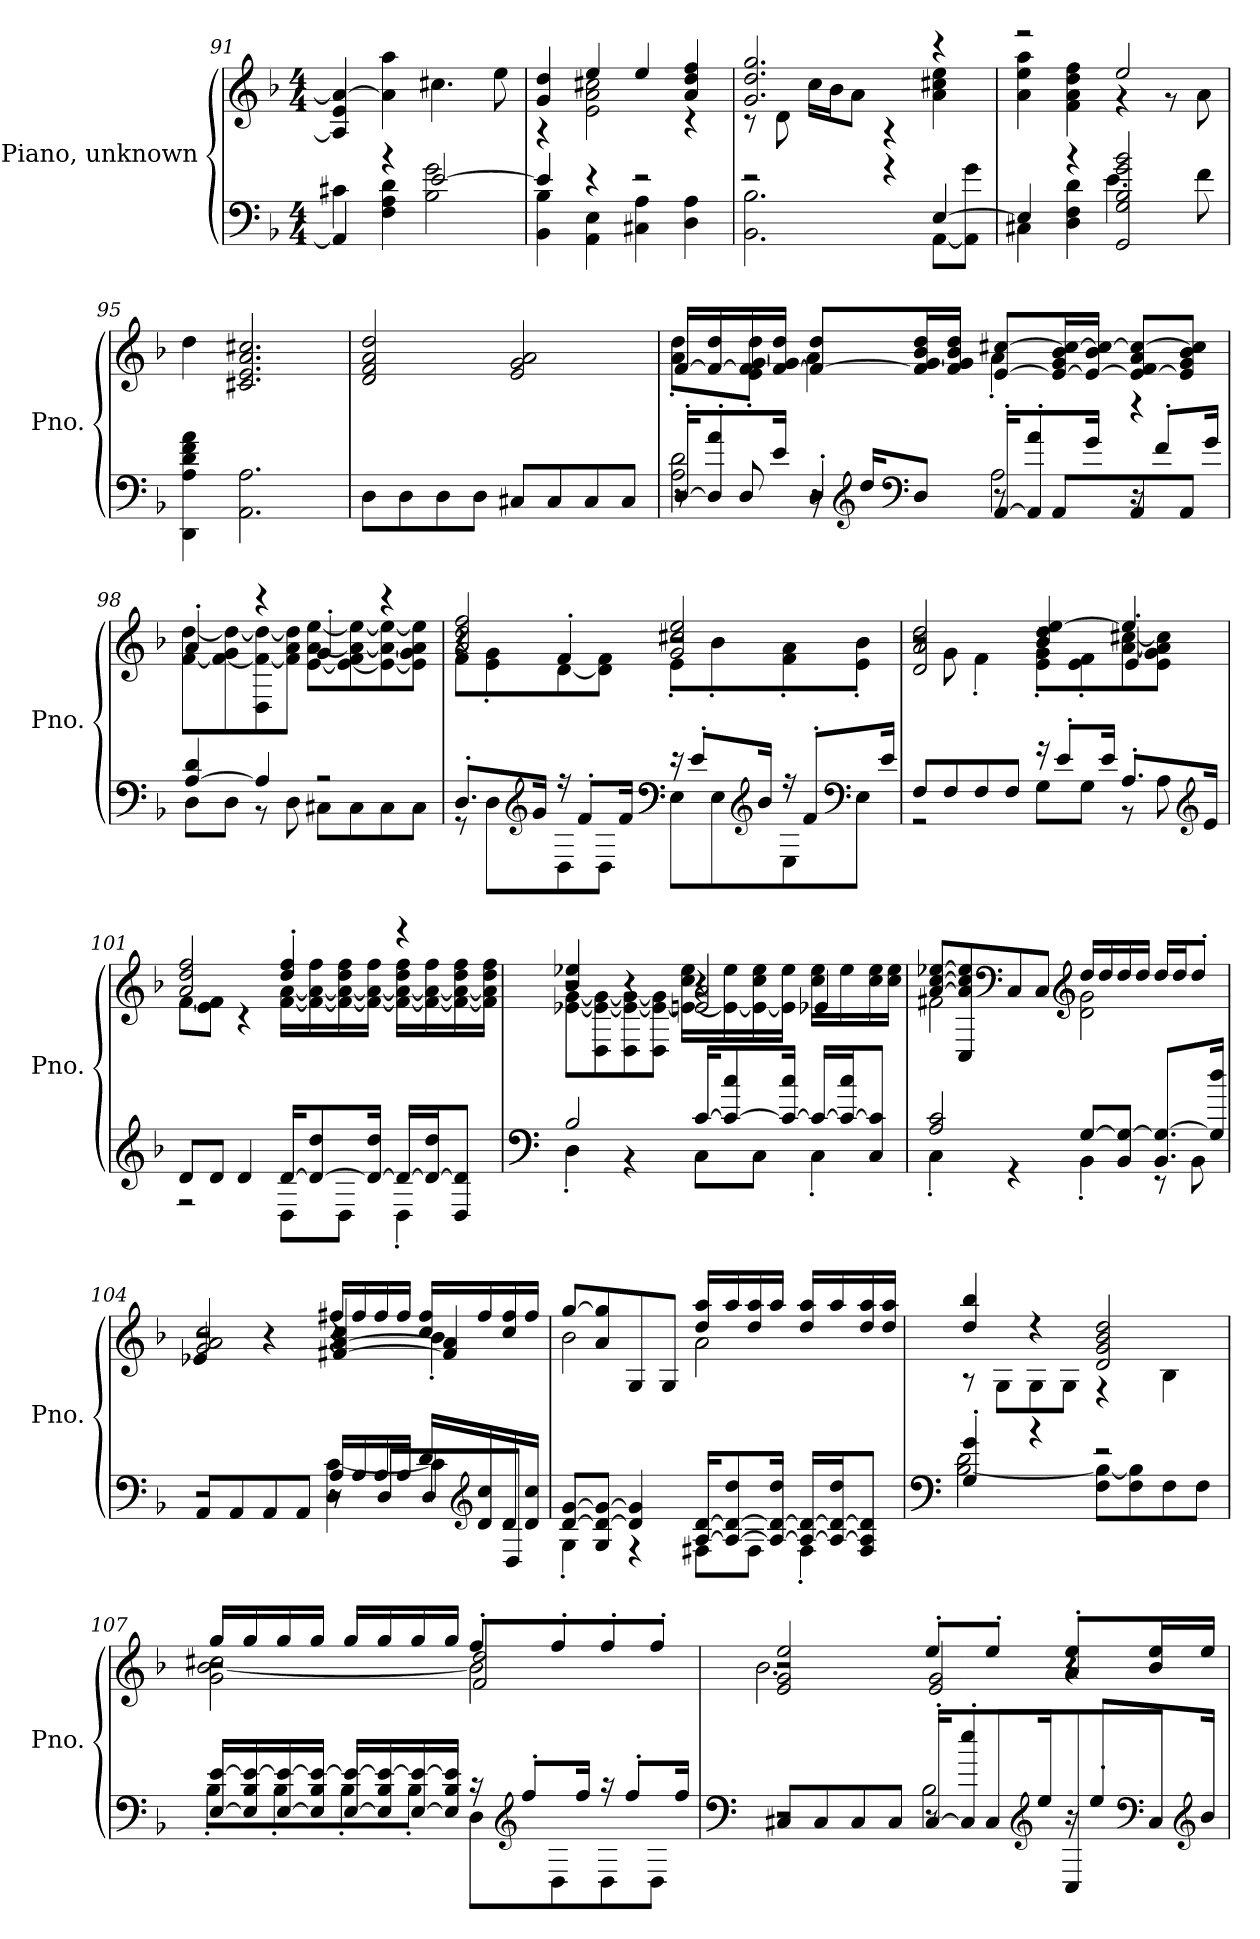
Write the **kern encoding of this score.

**kern	**kern
*part1	*part1
*staff2	*staff1
*I"Piano, unknown	*
*I'Pno.	*
*clefF4	*clefG2
*k[b-]	*k[b-]
*M4/4	*M4/4
=91	=91
*^	*
4AA/]	4c#X\	4A/] 4e/ 4a/_
4r	4F\ 4A\ 4d\	4a\] 4aa\
[2e/	2B-\ 2g\	4.cc#X\
.	.	8ee\
=92	=92	=92
*	*	*^
4e/]	4BB-\ 4B-\	4g/ 4dd/	4r
4r	4AA\ 4E\	4ee/	2e\ 2a\ 2cc#X\
2r	4C#X\ 4A\	4ee/	.
.	4D\ 4A\	4a/ 4dd/ 4ff/	4r
=93	=93	=93	=93
2r	2.BB-\ 2.B-\	2.g/ 2.dd/ 2.gg/	8r
.	.	.	8d\
.	.	.	16cc\LL
.	.	.	16b-\J
.	.	.	8a\J
4r	.	.	4r
[4E/	[8AA\L	4r	4a\ 4cc#X\ 4ee\
.	8AA\] 8g\J	.	.
!!LO:LB:g=z	!!
=94	=94	=94	=94
4E/]	4C#X\	2r	4a\ 4ee\ 4aa\
4r	4D\ 4F\ 4d\	.	4f\ 4a\ 4dd\ 4ff\
2GG/ 2G/ 2B-/ 2g/ 2b-/	4.e\	2ee/	4r
.	.	.	8r
.	8f\	.	8a\
*v	*v	*	*
*	*v	*v
=95	=95
4DD\ 4A\ 4d\ 4f\ 4a\	4dd\
2.AA\ 2.A\	2.c#X/ 2.e/ 2.a/ 2.cc#X/
=96	=96
8D\L	2d/ 2f/ 2a/ 2dd/
8D\	.
8D\	.
8D\J	.
8C#X/L	2e/ 2g/ 2a/
8C#/	.
8C#/	.
8C#/J	.
!!LO:LB:g=z
=97	=97
*^	*^
*	*^	*	*
[16D'/KL	2A\ 2d\	8r	[16f/LL	8a\' 8dd\'L
8D/]' 8a/'	.	.	16f/_ 16dd/	.
.	.	8D/	16f/_ [16g/	8e\' 8dd\'J
16e/Jk	.	.	16f/_ 16g/] 16dd/JJ	.
16r	.	4D'/	8f/_ 8dd/L	4a\
*clefG2	*	*	*	*
16dd/KL	.	.	.	.
*clefF4	*	*	*	*
8D/J	.	.	16f/_ 16g/ 16b-/ 16dd/L	.
.	.	.	16f/] 16g/ 16b-/ 16dd/JJ	.
[16AA'/KL	2A\	8r	[8e/ [8cc#X/L	4a'\
8AA/]' 8a/'	.	.	.	.
.	.	8AA/L	16e/_ 16g/ 16b-/ 16cc#/_L	.
16g/Jk	.	.	16e/_ 16b-/ 16cc#/_JJ	.
16r	.	8AA/	8e/_ 8f/ 8a/ 8cc#/_L	4r
8f'/L	.	.	.	.
.	.	8AA/J	8e/] 8g/ 8b-/ 8cc#/]J	.
16g/Jk	.	.	.	.
*	*v	*v	*	*
=98	=98	=98	=98
[4A/ 4d/	8D\L	4a'/	[8f\ [8dd\L
.	8D\J	.	8f\_ 8g\ 8dd\_
4A/]	8r	4r	8D\ 8f\_ 8dd\_
.	8D\	.	8f\] 8a\ 8dd\]J
2r	8C#X\L	4g'/	[8e\ [8a\ [8ee\L
.	8C#\	.	8e\_ 8f\ 8a\_ 8ee\_
.	8C#\	4r	8e\_ 8a\_ 8ee\_
.	8C#\J	.	8e\] 8g\ 8a\] 8ee\]J
!!LO:LB:g=z
=99	=99	=99	=99
*	*	*	*^
8.D'/L	8r	2a/ 2dd/ 2ff/	8f\L	4r
.	8D\L	.	8e\' 8g\'	.
*clefG2	*	*	*	*
16g/Jk	.	.	.	.
16r	8D\	.	[8d\	4f'/
8f'/L	.	.	.	.
.	8D\J	.	8d\] 8f\J	.
16f/Jk	.	.	.	.
*clefF4	*	*	*	*
16r	8E\L	2g/ 2cc#X/ 2ee/	8e'\L	2r
8e'/L	.	.	.	.
.	8E\	.	8b-'\	.
*clefG2	*	*	*	*
16b-/Jk	.	.	.	.
16r	8E\	.	8f\' 8a\'	.
8f'/L	.	.	.	.
*clefF4	*	*	*	*
.	8E\J	.	8e\' 8b-\'J	.
16e/Jk	.	.	.	.
=100	=100	=100	=100	=100
8F/L	2r	2d/ 2a/ 2dd/	8r	2r
8F/	.	.	8g\	.
8F/	.	.	4f'\	.
8F/J	.	.	.	.
16r	8G\L	4b-/ 4dd/ [4ee/	8e\' 8g\'L	4r
8e'/L	.	.	.	.
.	8G\J	.	8e\' 8f\'	.
16e/Jk	.	.	.	.
8.A'/L	8r	4ee/]	[8a\ [8cc#X\	4e'/
.	8A\	.	8e\ 8g\ 8a\] 8cc#\]J	.
*clefG2	*	*	*	*
16e/Jk	.	.	.	.
*	*	*	*v	*v
!!LO:PB:g=z
=101	=101	=101	=101
8d/L	2r	2a/ 2dd/ 2ff/	[8f\L
8d/J	.	.	8e\ 8f\]J
4d/	.	.	4r
[16d/KL	8D\L	4dd/' 4ff/'	[16f\ [16a\LL
8d/_ 8dd/	.	.	16f\_ 16a\_ 16ff\
.	8D\J	.	16f\_ 16a\_ 16dd\ 16ff\
16d/_ 16dd/Jk	.	.	16f\_ 16a\_ 16ff\JJ
16d/LL_	4D'\	4r	16f\_ 16a\_ 16dd\ 16ff\LL
16d/_ 16dd/J	.	.	16f\_ 16a\_ 16ff\
8D/ 8d/]J	.	.	16f\_ 16a\_ 16dd\ 16ff\
.	.	.	16f\] 16a\] 16dd\ 16ff\JJ
*	*	*v	*v
=102	=102	=102
*clefF4	*	*
*	*	*^
*	*	*	*^
2B-/	4D'\	4b-/ 4ee-X/	[8e-X\ [8g\L	2r
.	.	.	8D\ 8e-\_ 8g\_	.
.	4r	4r	8D\ 8e-\_ 8g\_	.
.	.	.	8D\ 8e-\_ 8g\]J	.
[16c/KL	8C\L	2en/ 2a/	16e-\_ 16cc\ 16ee-\LL	4r
8c/_ 8cc/	.	.	16e-\_ 16ee-\	.
.	8C\J	.	16e-\_ 16cc\ 16ee-\	.
16c/_ 16cc/Jk	.	.	16e-\] 16ee-\JJ	.
16c/LL_	4C'\	.	16cc\ 16ee-\LL	4e-X/
16c/_ 16cc/J	.	.	16ee-\	.
8C/ 8c/]J	.	.	16cc\ 16ee-\	.
.	.	.	16cc\ 16ee-\JJ	.
*	*	*	*v	*v
!!LO:LB:g=z
=103	=103	=103	=103
2A/ 2c/	4C'\	[8a/ [8cc/ [8ee-X/L	2f#X\
.	.	8C/ 8a/] 8cc/] 8ee-/]	.
*	*	*clefF4	*
.	4r	8C/	.
.	.	8C/J	.
*	*	*clefG2	*
[8G/L	4BB-'\	16dd/LL	2d\ 2g\
.	.	16dd/	.
8BB-/ 8G/_J	.	16dd/	.
.	.	16dd/JJ	.
8.BB-/ 8.G/_L	8r	16dd/LL	.
.	.	16dd/J	.
.	8BB-\	8dd'/J	.
16G/] 16dd/Jk	.	.	.
=104	=104	=104	=104
*	*^	*	*^
8AA/L	2r	2r	2g/ 2a/ 2cc/	2r	4e-X/
8AA/	.	.	.	.	.
8AA/	.	.	.	.	4r
8AA/J	.	.	.	.	.
16A/LL	4D\ [4c\	8r	16ff#X/LL	4r	[4f#X/ [4a/ 4cc/
16A/	.	.	16ff#/	.	.
16A/	.	8D/L	16ff#/	.	.
16A/JJ	.	.	16ff#/JJ	.	.
16d/LL	4c\]	8D/	16cc/ 16ff#/LL	4b-'\	4f#/] 4a/]
*clefG2	*	*	*	*	*
16d/ 16cc/	.	.	16ff#/	.	.
16d/	.	8D/J	16cc/ 16ff#/	.	.
16d/ 16cc/JJ	.	.	16ff#/JJ	.	.
*	*v	*v	*	*	*
*	*	*	*v	*v
!!LO:LB:g=z
=105	=105	=105	=105
[8d/ [8g/L	4G'\	[8gg/L	2b-\
8G/ 8d/_ 8g/_J	.	8a/ 8gg/]	.
4d/] 4g/]	4r	8G/	.
.	.	8G/J	.
[16A/ [16d/KL	8F#X\L	16dd/ 16aa/LL	2a\
8A/_ 8d/_ 8dd/	.	16aa/	.
.	8F#\J	16dd/ 16aa/	.
16A/_ 16d/_ 16dd/Jk	.	16aa/JJ	.
16A/_ 16d/_LL	4F#'\	16dd/ 16aa/LL	.
16A/_ 16d/_ 16dd/J	.	16aa/	.
8F#/ 8A/] 8d/]J	.	16dd/ 16aa/	.
.	.	16dd/ 16aa/JJ	.
=106	=106	=106	=106
*clefF4	*	*	*
4G/' 4g/'	[2B-\ 2d\	4dd/ 4bb-/	8r
.	.	.	8G\L
4r	.	4r	8G\
.	.	.	8G\J
2r	8F\ 8B-\_L	2d/ 2g/ 2b-/ 2dd/	4r
.	8F\ 8B-\]	.	.
.	8F\	.	4B-\
.	8F\J	.	.
!!LO:LB:g=z
=107	=107	=107	=107
*	*	*	*^
[16E/ [16e/LL	8B-'\L	16gg/LL	2g\ [2b-\ 2cc#X\	2r
16E/] 16B-/ 16e/_	.	16gg/	.	.
[16E/ 16e/_	8B-'\	16gg/	.	.
16E/] 16B-/ 16e/_JJ	.	16gg/JJ	.	.
[16E/ 16e/_LL	8B-'\	16gg/LL	.	.
16E/] 16B-/ 16e/_	.	16gg/	.	.
[16E/ 16e/_	8B-'\J	16gg/	.	.
16E/] 16B-/ 16e/]JJ	.	16gg/JJ	.	.
16r	8D\L	8ff'/L	2b-\]	2f/ 2dd/
*clefG2	*	*	*	*
8ff'/L	.	.	.	.
.	8D\	8ff'/	.	.
16ff/Jk	.	.	.	.
16r	8D\	8ff'/	.	.
8ff'/L	.	.	.	.
.	8D\J	8ff'/J	.	.
16ff/Jk	.	.	.	.
*v	*v	*	*	*
=108	=108	=108	=108
*clefF4	*	*	*
*^	*	*	*
*	*^	*	*	*
8C#X/L	2r	2r	2e/ 2g/ 2ee/	2.b-\	2r
8C#/	.	.	.	.	.
8C#/	.	.	.	.	.
8C#/J	.	.	.	.	.
[16C#'/KL	2B-\	8r	8ee'/L	.	2e/ 2g/
8C#/]' 8ee/'	.	.	.	.	.
.	.	8C#/L	8ee'/J	.	.
*clefG2	*	*	*	*	*
16ee/Jk	.	.	.	.	.
16r	.	8C#/	8a/' 8ee/'L	4r	.
8ee'/L	.	.	.	.	.
*clefF4	*	*	*	*	*
.	.	8C#/J	16b-/ 16ee/L	.	.
*clefG2	*	*	*	*	*
16b-/Jk	.	.	16ee/JJ	.	.
*v	*v	*v	*	*	*
*	*v	*v	*v
=	=
*-	*-
